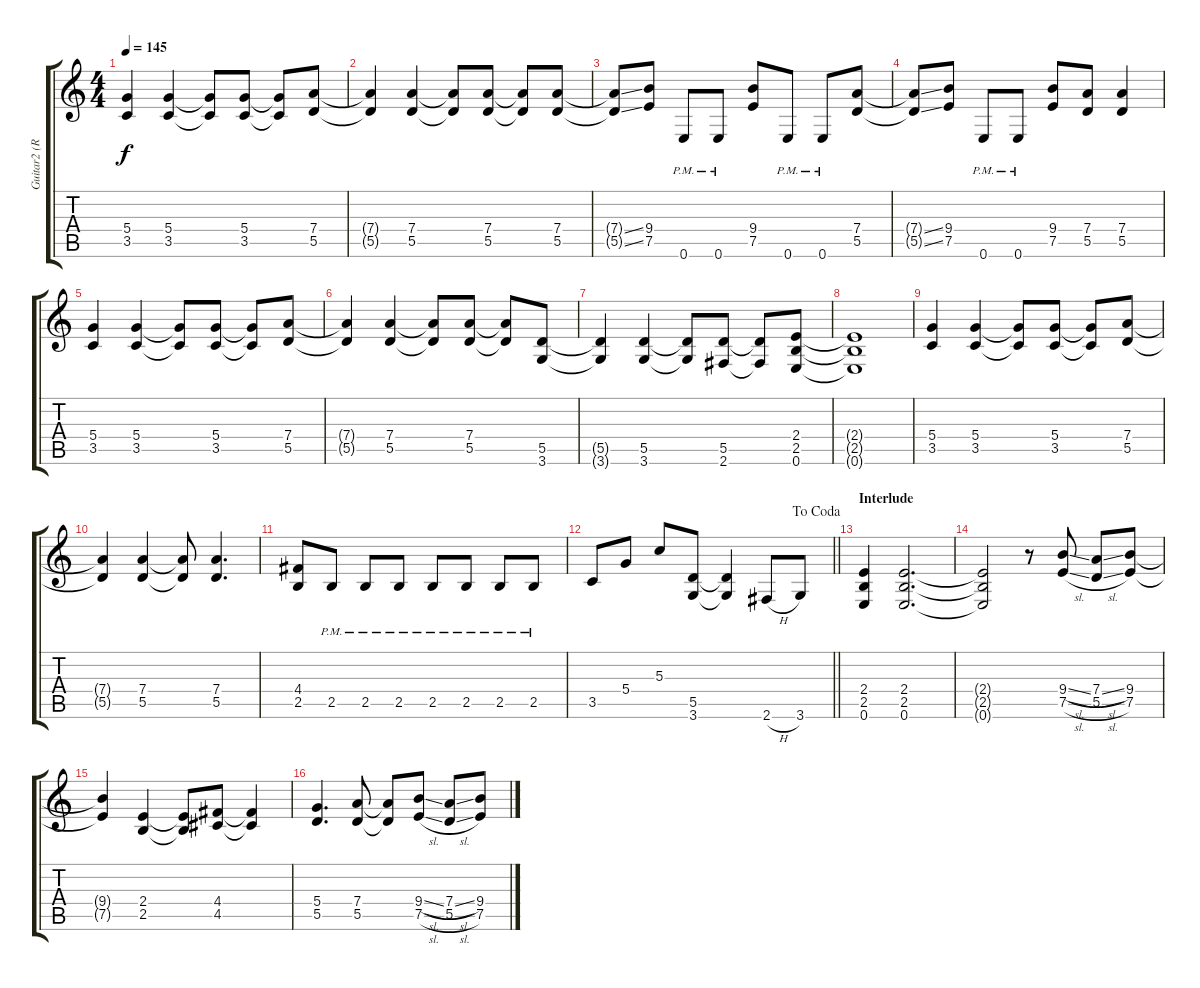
\track ("Guitar2 (Rhythm)" "Guitar2 (R") {instrument distortionguitar}
\staff {score tabs}
\tuning (E4 B3 G3 D3 A2 E2) {hide}
\ts (4 4)
\tempo 145
\clef g2
\ks c
(5.4 3.5).4{dy f} (5.4 3.5).4 (5.4{t} 3.5{t}).8 (5.4 3.5).8 (5.4{t} 3.5{t}).8 (7.4 5.5).8 |
(7.4{t} 5.5{t}).4 (7.4 5.5).4 (7.4{t} 5.5{t}).8 (7.4 5.5).8 (7.4{t} 5.5{t}).8 (7.4 5.5).8 |
(7.4{ss t} 5.5{ss t}).8 (9.4 7.5).8 0.6{pm}.8 0.6{pm}.8 (9.4 7.5).8 0.6{pm}.8 0.6{pm}.8 (7.4 5.5).8 |
(7.4{ss t} 5.5{ss t}).8 (9.4 7.5).8 0.6{pm}.8 0.6{pm}.8 (9.4 7.5).8 (7.4 5.5).8 (7.4 5.5).4 |
(5.4 3.5).4 (5.4 3.5).4 (5.4{t} 3.5{t}).8 (5.4 3.5).8 (5.4{t} 3.5{t}).8 (7.4 5.5).8 |
(7.4{t} 5.5{t}).4 (7.4 5.5).4 (7.4{t} 5.5{t}).8 (7.4 5.5).8 (7.4{t} 5.5{t}).8 (5.5 3.6).8 |
(5.5{t} 3.6{t}).4 (5.5 3.6).4 (5.5{t} 3.6{t}).8 (5.5 2.6).8 (5.5{t} 2.6{t}).8 (2.4 2.5 0.6).8 |
(2.4{t} 2.5{t} 0.6{t}).1 |
(5.4 3.5).4 (5.4 3.5).4 (5.4{t} 3.5{t}).8 (5.4 3.5).8 (5.4{t} 3.5{t}).8 (7.4 5.5).8 |
(7.4{t} 5.5{t}).4 (7.4 5.5).4 (7.4{t} 5.5{t}).8 (7.4 5.5).4{d} |
(4.4 2.5).8 2.5{pm}.8 2.5{pm}.8 2.5{pm}.8 2.5{pm}.8 2.5{pm}.8 2.5{pm}.8 2.5{pm}.8 |
\jump dacoda
\barLineRight lightlight
3.5.8 5.4.8 5.3.8 (5.5 3.6).8 (5.5{t} 3.6{t}).4 2.6{h}.8 3.6.8 |
\section ("" "Interlude")
(2.4 2.5 0.6).4 (2.4 2.5 0.6).2{d volume 4} |
(2.4{t} 2.5{t} 0.6{t}).2 r.8 (9.4{sl} 7.5{sl}).8{volume 11} (7.4{sl} 5.5{sl}).8 (9.4 7.5).8 |
(9.4{t} 7.5{t}).4 (2.4 2.5).4 (2.4{t} 2.5{t}).8 (4.4 4.5).8 (4.4{t} 4.5{t}).4 |
(5.4 5.5).4{d} (7.4 5.5).8 (7.4{t} 5.5{t}).8 (9.4{sl} 7.5{sl}).8 (7.4{sl} 5.5{sl}).8 (9.4 7.5).8
